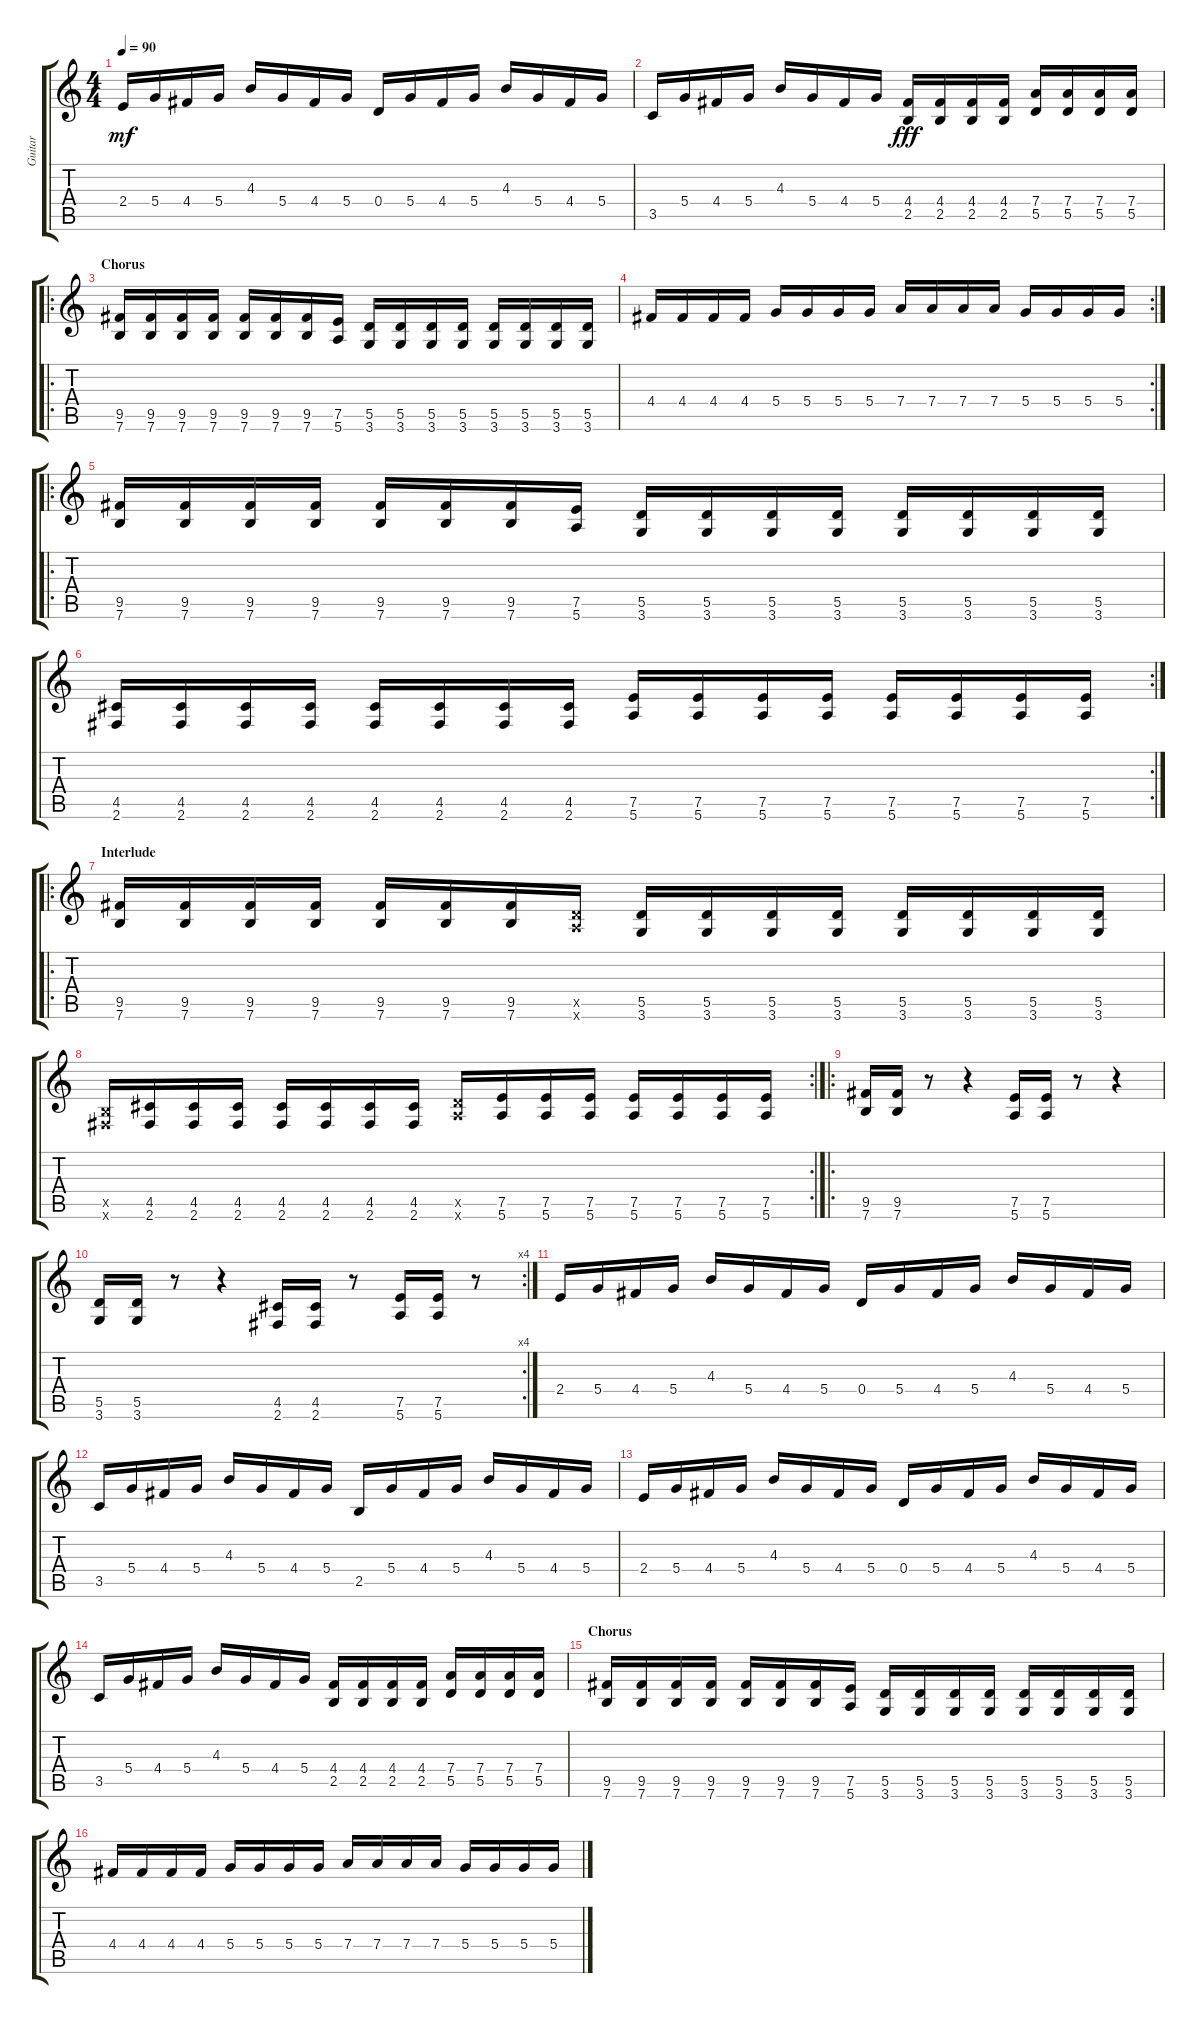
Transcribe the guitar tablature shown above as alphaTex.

\track ("Guitar" "Guitar") {instrument distortionguitar}
\staff {score tabs}
\tuning (E4 B3 G3 D3 A2 E2) {hide}
\ts (4 4)
\tempo 90
\clef g2
\ks c
2.4.16{dy mf} 5.4.16 4.4.16 5.4.16 4.3.16 5.4.16 4.4.16 5.4.16 0.4.16 5.4.16 4.4.16 5.4.16 4.3.16 5.4.16 4.4.16 5.4.16 |
3.5.16 5.4.16 4.4.16 5.4.16 4.3.16 5.4.16 4.4.16 5.4.16 (4.4 2.5).16{dy fff} (4.4 2.5).16 (4.4 2.5).16 (4.4 2.5).16 (7.4 5.5).16 (7.4 5.5).16 (7.4 5.5).16 (7.4 5.5).16 |
\ro
\section ("" "Chorus")
(9.5 7.6).16 (9.5 7.6).16 (9.5 7.6).16 (9.5 7.6).16 (9.5 7.6).16 (9.5 7.6).16 (9.5 7.6).16 (7.5 5.6).16 (5.5 3.6).16 (5.5 3.6).16 (5.5 3.6).16 (5.5 3.6).16 (5.5 3.6).16 (5.5 3.6).16 (5.5 3.6).16 (5.5 3.6).16 |
\rc 2
4.4.16 4.4.16 4.4.16 4.4.16 5.4.16 5.4.16 5.4.16 5.4.16 7.4.16 7.4.16 7.4.16 7.4.16 5.4.16 5.4.16 5.4.16 5.4.16 |
\ro
(9.5 7.6).16 (9.5 7.6).16 (9.5 7.6).16 (9.5 7.6).16 (9.5 7.6).16 (9.5 7.6).16 (9.5 7.6).16 (7.5 5.6).16 (5.5 3.6).16 (5.5 3.6).16 (5.5 3.6).16 (5.5 3.6).16 (5.5 3.6).16 (5.5 3.6).16 (5.5 3.6).16 (5.5 3.6).16 |
\rc 2
(4.5 2.6).16 (4.5 2.6).16 (4.5 2.6).16 (4.5 2.6).16 (4.5 2.6).16 (4.5 2.6).16 (4.5 2.6).16 (4.5 2.6).16 (7.5 5.6).16 (7.5 5.6).16 (7.5 5.6).16 (7.5 5.6).16 (7.5 5.6).16 (7.5 5.6).16 (7.5 5.6).16 (7.5 5.6).16 |
\ro
\section ("" "Interlude")
(9.5 7.6).16 (9.5 7.6).16 (9.5 7.6).16 (9.5 7.6).16 (9.5 7.6).16 (9.5 7.6).16 (9.5 7.6).16 (5.5{x} 5.6{x}).16 (5.5 3.6).16 (5.5 3.6).16 (5.5 3.6).16 (5.5 3.6).16 (5.5 3.6).16 (5.5 3.6).16 (5.5 3.6).16 (5.5 3.6).16 |
\rc 2
(2.5{x} 2.6{x}).16 (4.5 2.6).16 (4.5 2.6).16 (4.5 2.6).16 (4.5 2.6).16 (4.5 2.6).16 (4.5 2.6).16 (4.5 2.6).16 (5.5{x} 5.6{x}).16 (7.5 5.6).16 (7.5 5.6).16 (7.5 5.6).16 (7.5 5.6).16 (7.5 5.6).16 (7.5 5.6).16 (7.5 5.6).16 |
\ro
(9.5 7.6).16 (9.5 7.6).16 r.8 r.4 (7.5 5.6).16 (7.5 5.6).16 r.8 r.4 |
\rc 4
(5.5 3.6).16 (5.5 3.6).16 r.8 r.4 (4.5 2.6).16 (4.5 2.6).16 r.8 (7.5 5.6).16 (7.5 5.6).16 r.8 |
2.4.16 5.4.16 4.4.16 5.4.16 4.3.16 5.4.16 4.4.16 5.4.16 0.4.16 5.4.16 4.4.16 5.4.16 4.3.16 5.4.16 4.4.16 5.4.16 |
3.5.16 5.4.16 4.4.16 5.4.16 4.3.16 5.4.16 4.4.16 5.4.16 2.5.16 5.4.16 4.4.16 5.4.16 4.3.16 5.4.16 4.4.16 5.4.16 |
2.4.16 5.4.16 4.4.16 5.4.16 4.3.16 5.4.16 4.4.16 5.4.16 0.4.16 5.4.16 4.4.16 5.4.16 4.3.16 5.4.16 4.4.16 5.4.16 |
3.5.16 5.4.16 4.4.16 5.4.16 4.3.16 5.4.16 4.4.16 5.4.16 (4.4 2.5).16 (4.4 2.5).16 (4.4 2.5).16 (4.4 2.5).16 (7.4 5.5).16 (7.4 5.5).16 (7.4 5.5).16 (7.4 5.5).16 |
\section ("" "Chorus")
(9.5 7.6).16 (9.5 7.6).16 (9.5 7.6).16 (9.5 7.6).16 (9.5 7.6).16 (9.5 7.6).16 (9.5 7.6).16 (7.5 5.6).16 (5.5 3.6).16 (5.5 3.6).16 (5.5 3.6).16 (5.5 3.6).16 (5.5 3.6).16 (5.5 3.6).16 (5.5 3.6).16 (5.5 3.6).16 |
4.4.16 4.4.16 4.4.16 4.4.16 5.4.16 5.4.16 5.4.16 5.4.16 7.4.16 7.4.16 7.4.16 7.4.16 5.4.16 5.4.16 5.4.16 5.4.16
